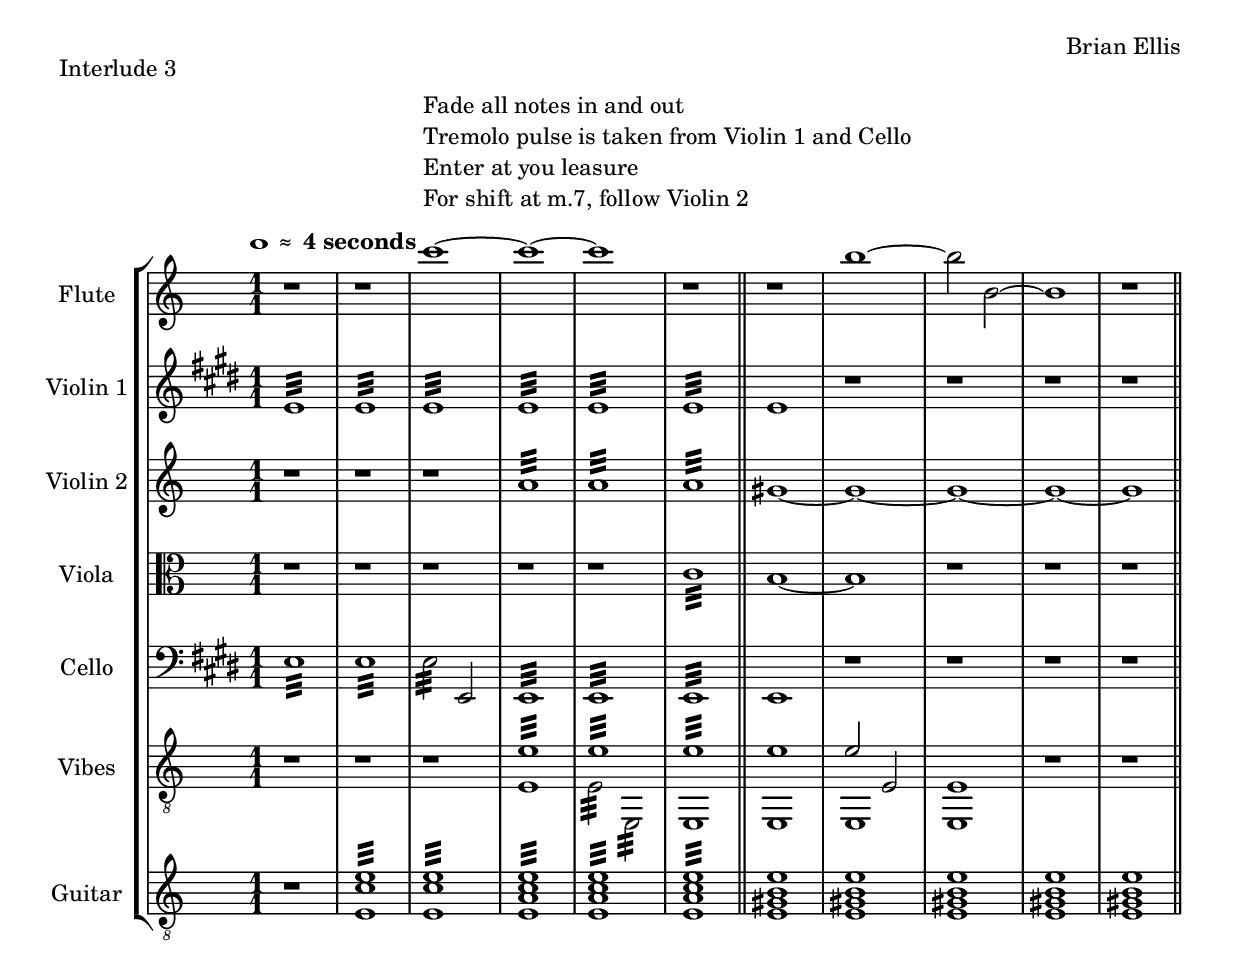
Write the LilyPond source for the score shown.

\version "2.18.2"
	
#(set-global-staff-size 20)
	
\header{
piece ="Interlude 3"
composer = "Brian Ellis"
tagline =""
}
\score{

\new StaffGroup <<
%=========================================================================
\new Staff \with {
  instrumentName = #"Flute"
  shortInstrumentName = #""
  midiInstrument = "Violin"
}{
	\relative c' {
\compressFullBarRests
	\key c \major
	\time 1/1
	\tempo \markup
	{\concat{ \smaller \general-align #Y #DOWN \note #"1" #1 " ≈ " "4 seconds"}}
	r1 r1
	c''1
	
	^\markup{\column {"  " 
	"Fade all notes in and out"
	"Tremolo pulse is taken from Violin 1 and Cello"
	"Enter at you leasure"
	"For shift at m.7, follow Violin 2"
	"  "
	}}
	
	~c ~ c r
	r b ~ b2 b,2 ~ b1 r
	\bar "||"
	
	}	
}
%=========================================================================
\new Staff \with {
  instrumentName = #"Violin 1"
  shortInstrumentName = #""
  midiInstrument = "Violin"
}{
	\relative c' {
\compressFullBarRests
	\key e \major
	e:32 e: e: e: e: e: 
\bar "||"
	e r r r r1
	}	
}
%=========================================================================

\new Staff \with {
  instrumentName = #"Violin 2"
  shortInstrumentName = #""
  midiInstrument = "Violin"
}{
	
	\relative c' {
	r1 r1 r1 a':32 a:32 a:32
	gis ~ gis ~ gis ~ gis ~ gis

	}	
}

%=========================================================================

\new Staff \with {
  instrumentName = #"Viola"
  shortInstrumentName = #""
  midiInstrument = "Violin"
}{
	
	\relative c' {
\compressFullBarRests
	\clef "alto"
	r1 r1 r1 r1 r1 c1:32 b~b r1 r1 r1

	}	
}

%=========================================================================

\new Staff \with {
  instrumentName = #"Cello"
  shortInstrumentName = #""
  midiInstrument = "Cello"
}{
	
	\relative c {
	\clef "bass"
	\key e \major
	e:32 e: e2: e, e1: e: e: 
	e r r r r1
	}	
}

%=========================================================================
\new Staff \with {
  instrumentName = #"Vibes"
  shortInstrumentName = #""
  midiInstrument = "vibraphone"
}{
	\relative c {
	\key c \major
	\clef "treble_8"
	r1 r1 r1 <e e'>:32 <<{e'1:32}\\{e,2:32 e,:32}>> 
	<e e''>1:32<e e''>1 <<{e''2 e,}\\{e,1}>>  <e e'>
	r1 r1

	}	
}%=========================================================================
\new Staff \with {
  instrumentName = #"Guitar"
  shortInstrumentName = #""
  midiInstrument = "vibraphone"
}{
	\relative c {
	\key c \major
	\clef "treble_8"
		r1 <e c' e>1:32 <e c' e>1:
	<e a c e>1: <e a c e>1: <e a c e>1:
	<e gis b e>1 <e gis b e>1 <e gis b e>1 
	<e gis b e>1 
	<e gis b e>1 
}	
}
>>
\midi {}
\layout{}
}



